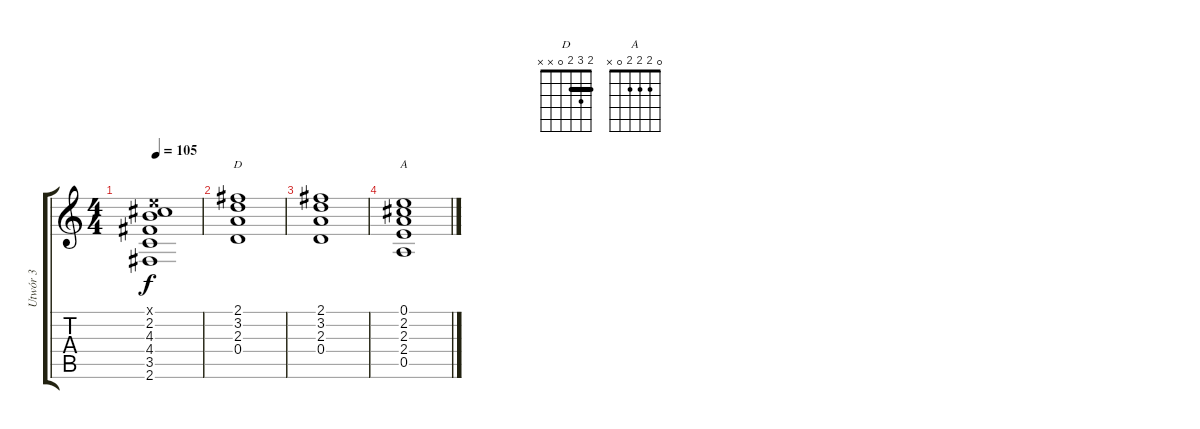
\track ("Utwór 3" "Utwór 3") {instrument electricguitarclean}
\staff {score tabs}
\tuning (E4 B3 G3 D3 A2 E2) {hide}
\chord ("D" 2 3 2 0 x x) {barre 2}
\chord ("A" 0 2 2 2 0 x)
\ts (4 4)
\tempo 105
\clef g2
\ks c
(0.1{x} 2.2 4.3 4.4 3.5 2.6).1{dy f} |
(2.1 3.2 2.3 0.4).1{ch "D"} |
(2.1 3.2 2.3 0.4).1 |
(0.1 2.2 2.3 2.4 0.5).1{ch "A"}
